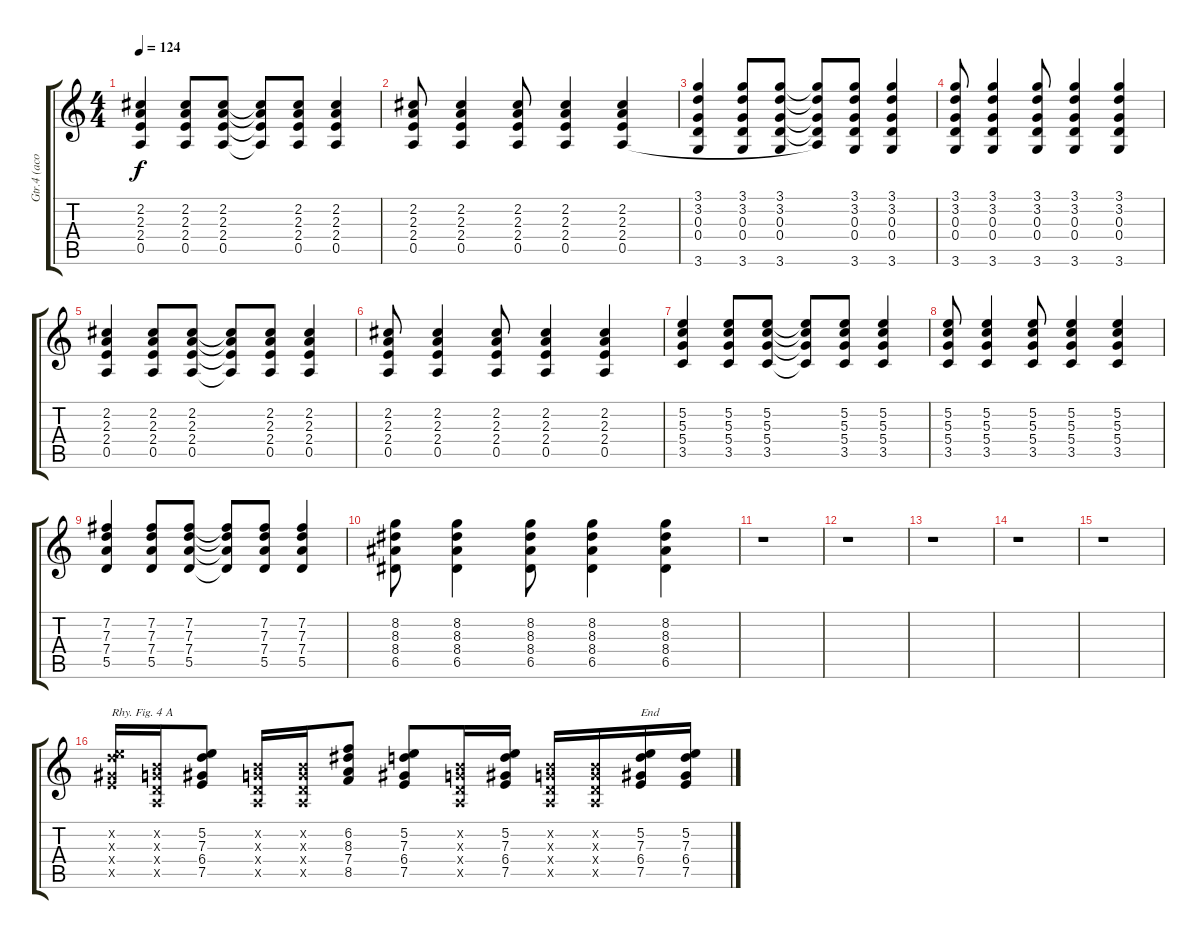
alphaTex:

\track ("Gtr.4 (acous.)" "Gtr.4 (aco") {instrument acousticguitarsteel}
\staff {score tabs}
\tuning (E4 B3 G3 D3 A2 E2) {hide}
\ts (4 4)
\tempo 124
\clef g2
\ks c
(2.2 2.3 2.4 0.5).4{dy f} (2.2 2.3 2.4 0.5).8 (2.2 2.3 2.4 0.5).8 (2.2{t} 2.3{t} 2.4{t} 0.5{t}).8 (2.2 2.3 2.4 0.5).8 (2.2 2.3 2.4 0.5).4 |
(2.2 2.3 2.4 0.5).8 (2.2 2.3 2.4 0.5).4 (2.2 2.3 2.4 0.5).8 (2.2 2.3 2.4 0.5).4 (2.2 2.3 2.4 0.5).4 |
(3.1 3.2 0.3 0.4 3.6).4 (3.1 3.2 0.3 0.4 3.6).8 (3.1 3.2 0.3 0.4 3.6).8 (3.1{t} 3.2{t} 0.3{t} 0.4{t} 0.5{t}).8 (3.1 3.2 0.3 0.4 3.6).8 (3.1 3.2 0.3 0.4 3.6).4 |
(3.1 3.2 0.3 0.4 3.6).8 (3.1 3.2 0.3 0.4 3.6).4 (3.1 3.2 0.3 0.4 3.6).8 (3.1 3.2 0.3 0.4 3.6).4 (3.1 3.2 0.3 0.4 3.6).4 |
(2.2 2.3 2.4 0.5).4 (2.2 2.3 2.4 0.5).8 (2.2 2.3 2.4 0.5).8 (2.2{t} 2.3{t} 2.4{t} 0.5{t}).8 (2.2 2.3 2.4 0.5).8 (2.2 2.3 2.4 0.5).4 |
(2.2 2.3 2.4 0.5).8 (2.2 2.3 2.4 0.5).4 (2.2 2.3 2.4 0.5).8 (2.2 2.3 2.4 0.5).4 (2.2 2.3 2.4 0.5).4 |
(5.2 5.3 5.4 3.5).4 (5.2 5.3 5.4 3.5).8 (5.2 5.3 5.4 3.5).8 (5.2{t} 5.3{t} 5.4{t} 3.5{t}).8 (5.2 5.3 5.4 3.5).8 (5.2 5.3 5.4 3.5).4 |
(5.2 5.3 5.4 3.5).8 (5.2 5.3 5.4 3.5).4 (5.2 5.3 5.4 3.5).8 (5.2 5.3 5.4 3.5).4 (5.2 5.3 5.4 3.5).4 |
(7.2 7.3 7.4 5.5).4 (7.2 7.3 7.4 5.5).8 (7.2 7.3 7.4 5.5).8 (7.2{t} 7.3{t} 7.4{t} 5.5{t}).8 (7.2 7.3 7.4 5.5).8 (7.2 7.3 7.4 5.5).4 |
(8.2 8.3 8.4 6.5).8 (8.2 8.3 8.4 6.5).4 (8.2 8.3 8.4 6.5).8 (8.2 8.3 8.4 6.5).4 (8.2 8.3 8.4 6.5).4 |
r.1 |
r.1 |
r.1 |
r.1 |
r.1 |
(5.2{x} 7.3{x} 6.4{x} 7.5{x}).16{txt "Rhy. Fig. 4 A"} (0.2{x} 0.3{x} 0.4{x} 0.5{x}).16 (5.2 7.3 6.4 7.5).8 (0.2{x} 0.3{x} 0.4{x} 0.5{x}).16 (0.2{x} 0.3{x} 0.4{x} 0.5{x}).16 (6.2 8.3 7.4 8.5).8 (5.2 7.3 6.4 7.5).8 (0.2{x} 0.3{x} 0.4{x} 0.5{x}).16 (5.2 7.3 6.4 7.5).16 (0.2{x} 0.3{x} 0.4{x} 0.5{x}).16 (0.2{x} 0.3{x} 0.4{x} 0.5{x}).16 (5.2 7.3 6.4 7.5).16{txt "End"} (5.2 7.3 6.4 7.5).16
